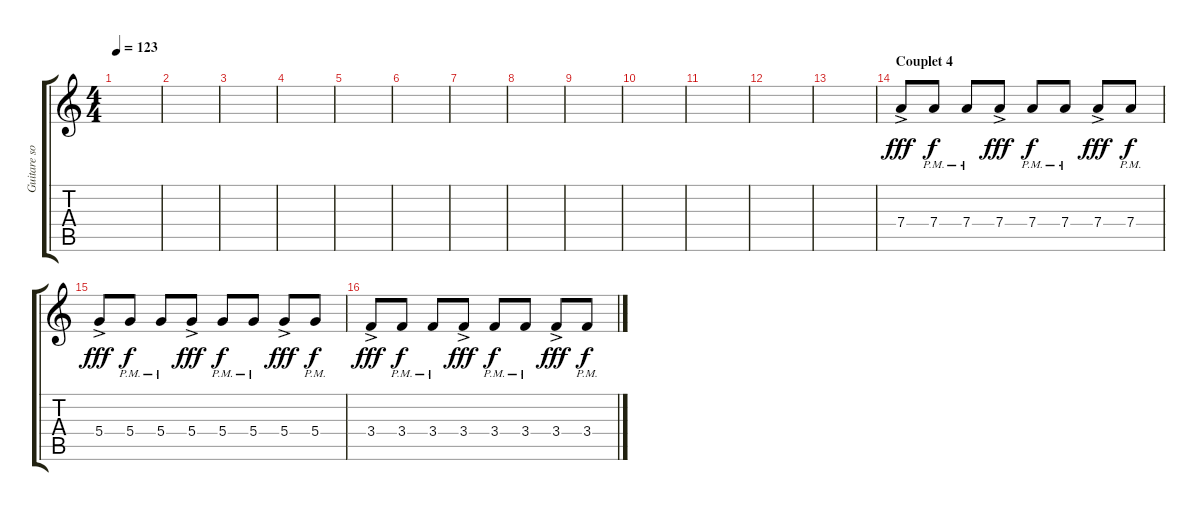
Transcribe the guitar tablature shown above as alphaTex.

\track ("Guitare son clair" "Guitare so") {instrument electricguitarmuted}
\staff {score tabs}
\tuning (E4 B3 G3 D3 A2 E2) {hide}
\ts (4 4)
\tempo 123
\clef g2
\ks c
|
|
|
|
|
|
|
|
|
|
|
|
|
\section ("" "Couplet 4")
7.4{ac}.8{dy fff} 7.4{pm}.8{dy f} 7.4{pm}.8 7.4{ac}.8{dy fff} 7.4{pm}.8{dy f} 7.4{pm}.8 7.4{ac}.8{dy fff} 7.4{pm}.8{dy f} |
5.4{ac}.8{dy fff} 5.4{pm}.8{dy f} 5.4{pm}.8 5.4{ac}.8{dy fff} 5.4{pm}.8{dy f} 5.4{pm}.8 5.4{ac}.8{dy fff} 5.4{pm}.8{dy f} |
3.4{ac}.8{dy fff} 3.4{pm}.8{dy f} 3.4{pm}.8 3.4{ac}.8{dy fff} 3.4{pm}.8{dy f} 3.4{pm}.8 3.4{ac}.8{dy fff} 3.4{pm}.8{dy f}
